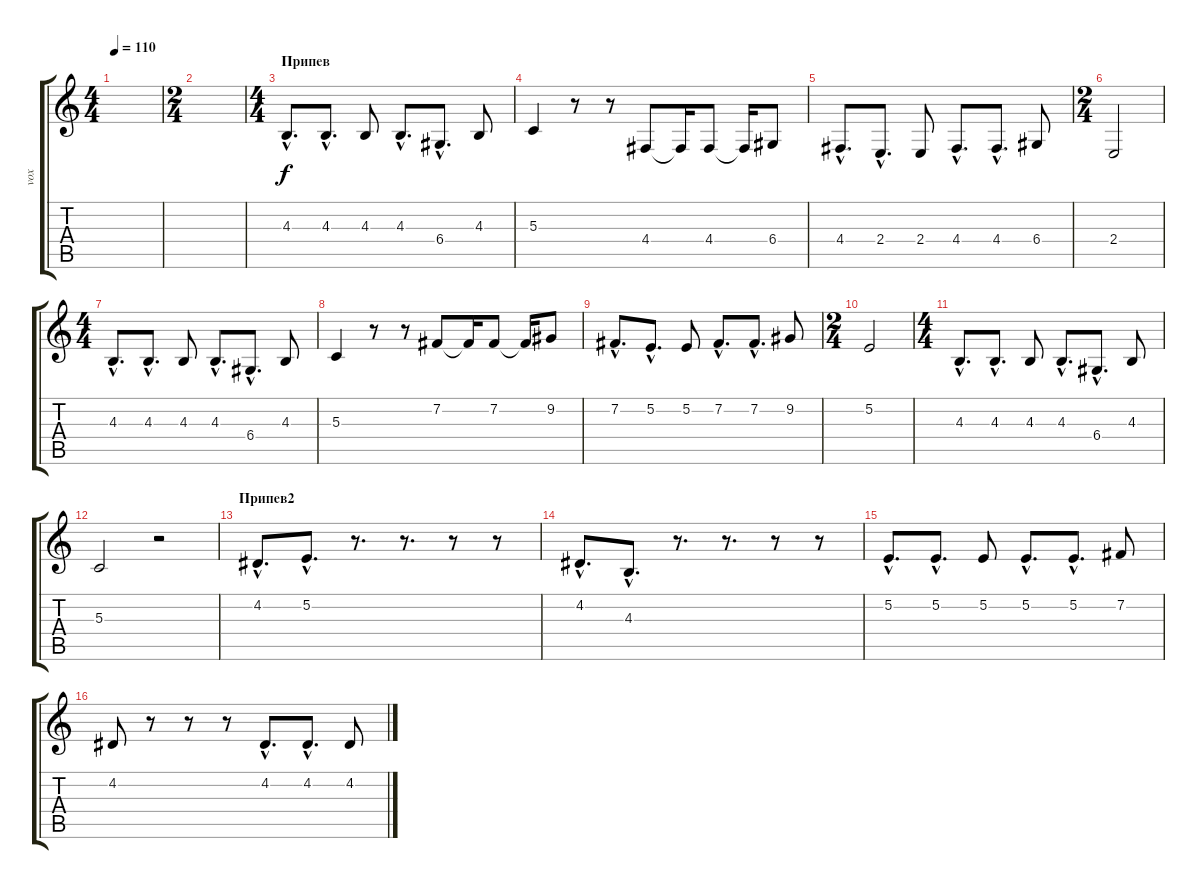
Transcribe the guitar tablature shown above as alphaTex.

\track ("vox" "vox") {instrument lead8bassandlead}
\staff {score tabs}
\tuning (E4 B3 G3 D3 A2 E2) {hide}
\ts (4 4)
\tempo 110
\clef g2
\ks c
|
\ts (2 4)
|
\ts (4 4)
\section ("" "Припев")
4.3{hac}.8{d} 4.3{hac}.8{d} 4.3.8 4.3{hac}.8{d} 6.4{hac}.8{d} 4.3.8 |
5.3.4 r.8 r.8 4.4.8 4.4{t}.16 4.4.8 4.4{t}.16 6.4.8 |
4.4{hac}.8{d} 2.4{hac}.8{d} 2.4.8 4.4{hac}.8{d} 4.4{hac}.8{d} 6.4.8 |
\ts (2 4)
2.4.2 |
\ts (4 4)
4.3{hac}.8{d} 4.3{hac}.8{d} 4.3.8 4.3{hac}.8{d} 6.4{hac}.8{d} 4.3.8 |
5.3.4 r.8 r.8 7.2.8 7.2{t}.16 7.2.8 7.2{t}.16 9.2.8 |
7.2{hac}.8{d} 5.2{hac}.8{d} 5.2.8 7.2{hac}.8{d} 7.2{hac}.8{d} 9.2.8 |
\ts (2 4)
5.2.2 |
\ts (4 4)
4.3{hac}.8{d} 4.3{hac}.8{d} 4.3.8 4.3{hac}.8{d} 6.4{hac}.8{d} 4.3.8 |
5.3.2 r.2 |
\section ("" "Припев2")
4.2{hac}.8{d} 5.2{hac}.8{d} r.8{d} r.8{d} r.8 r.8 |
4.2{hac}.8{d} 4.3{hac}.8{d} r.8{d} r.8{d} r.8 r.8 |
5.2{hac}.8{d} 5.2{hac}.8{d} 5.2.8 5.2{hac}.8{d} 5.2{hac}.8{d} 7.2.8 |
4.2.8 r.8 r.8 r.8 4.2{hac}.8{d} 4.2{hac}.8{d} 4.2.8
